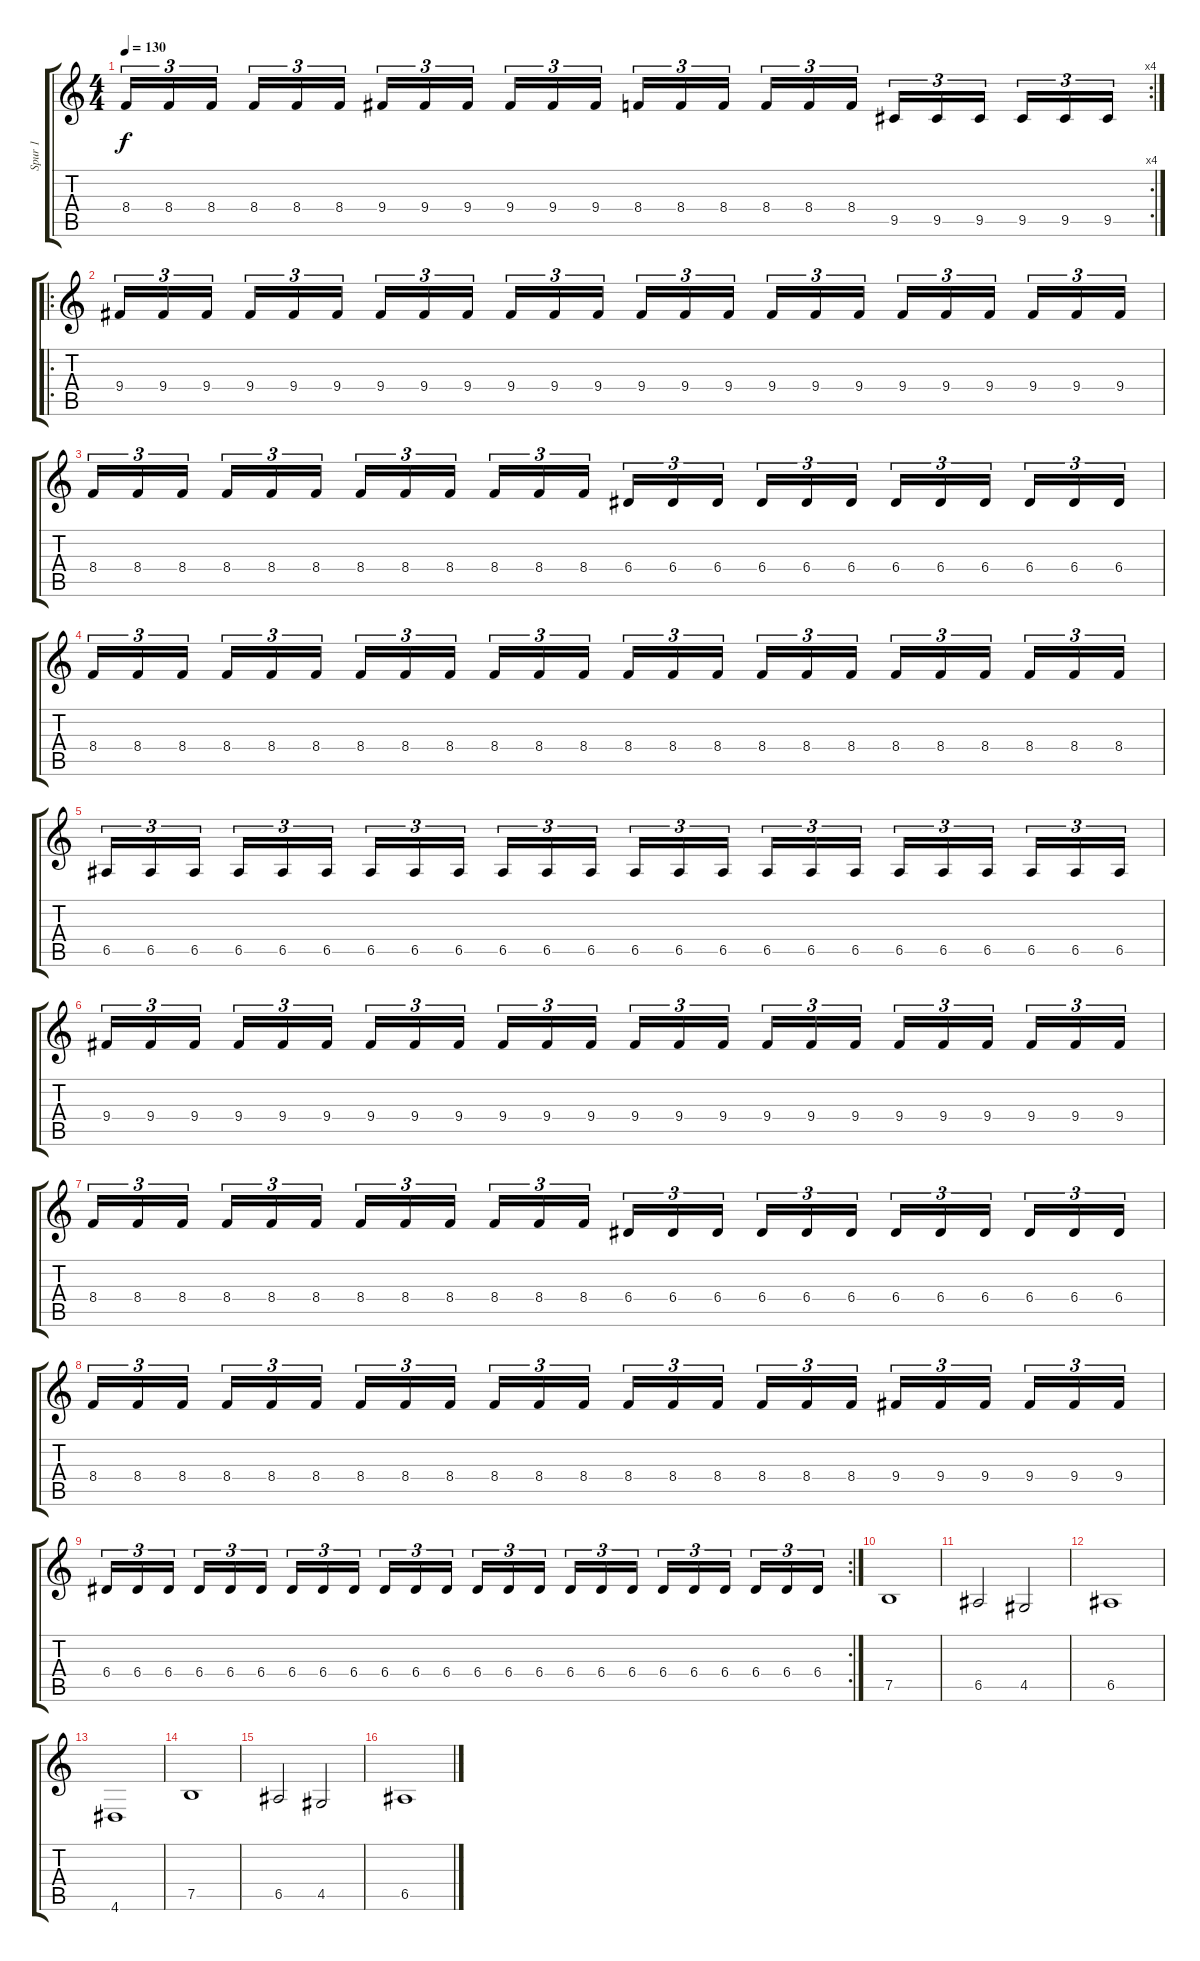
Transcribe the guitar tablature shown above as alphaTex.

\track ("Spur 1" "Spur 1") {instrument distortionguitar}
\staff {score tabs}
\tuning (B3 Gb3 D3 A2 E2 B1) {hide}
\rc 4
\ts (4 4)
\tempo 130
\clef g2
\ks c
8.4.16{tu (3 2) dy f} 8.4.16{tu (3 2)} 8.4.16{tu (3 2)} 8.4.16{tu (3 2)} 8.4.16{tu (3 2)} 8.4.16{tu (3 2)} 9.4.16{tu (3 2)} 9.4.16{tu (3 2)} 9.4.16{tu (3 2)} 9.4.16{tu (3 2)} 9.4.16{tu (3 2)} 9.4.16{tu (3 2)} 8.4.16{tu (3 2)} 8.4.16{tu (3 2)} 8.4.16{tu (3 2)} 8.4.16{tu (3 2)} 8.4.16{tu (3 2)} 8.4.16{tu (3 2)} 9.5.16{tu (3 2)} 9.5.16{tu (3 2)} 9.5.16{tu (3 2)} 9.5.16{tu (3 2)} 9.5.16{tu (3 2)} 9.5.16{tu (3 2)} |
\ro
9.4.16{tu (3 2)} 9.4.16{tu (3 2)} 9.4.16{tu (3 2)} 9.4.16{tu (3 2)} 9.4.16{tu (3 2)} 9.4.16{tu (3 2)} 9.4.16{tu (3 2)} 9.4.16{tu (3 2)} 9.4.16{tu (3 2)} 9.4.16{tu (3 2)} 9.4.16{tu (3 2)} 9.4.16{tu (3 2)} 9.4.16{tu (3 2)} 9.4.16{tu (3 2)} 9.4.16{tu (3 2)} 9.4.16{tu (3 2)} 9.4.16{tu (3 2)} 9.4.16{tu (3 2)} 9.4.16{tu (3 2)} 9.4.16{tu (3 2)} 9.4.16{tu (3 2)} 9.4.16{tu (3 2)} 9.4.16{tu (3 2)} 9.4.16{tu (3 2)} |
8.4.16{tu (3 2)} 8.4.16{tu (3 2)} 8.4.16{tu (3 2)} 8.4.16{tu (3 2)} 8.4.16{tu (3 2)} 8.4.16{tu (3 2)} 8.4.16{tu (3 2)} 8.4.16{tu (3 2)} 8.4.16{tu (3 2)} 8.4.16{tu (3 2)} 8.4.16{tu (3 2)} 8.4.16{tu (3 2)} 6.4.16{tu (3 2)} 6.4.16{tu (3 2)} 6.4.16{tu (3 2)} 6.4.16{tu (3 2)} 6.4.16{tu (3 2)} 6.4.16{tu (3 2)} 6.4.16{tu (3 2)} 6.4.16{tu (3 2)} 6.4.16{tu (3 2)} 6.4.16{tu (3 2)} 6.4.16{tu (3 2)} 6.4.16{tu (3 2)} |
8.4.16{tu (3 2)} 8.4.16{tu (3 2)} 8.4.16{tu (3 2)} 8.4.16{tu (3 2)} 8.4.16{tu (3 2)} 8.4.16{tu (3 2)} 8.4.16{tu (3 2)} 8.4.16{tu (3 2)} 8.4.16{tu (3 2)} 8.4.16{tu (3 2)} 8.4.16{tu (3 2)} 8.4.16{tu (3 2)} 8.4.16{tu (3 2)} 8.4.16{tu (3 2)} 8.4.16{tu (3 2)} 8.4.16{tu (3 2)} 8.4.16{tu (3 2)} 8.4.16{tu (3 2)} 8.4.16{tu (3 2)} 8.4.16{tu (3 2)} 8.4.16{tu (3 2)} 8.4.16{tu (3 2)} 8.4.16{tu (3 2)} 8.4.16{tu (3 2)} |
6.5.16{tu (3 2)} 6.5.16{tu (3 2)} 6.5.16{tu (3 2)} 6.5.16{tu (3 2)} 6.5.16{tu (3 2)} 6.5.16{tu (3 2)} 6.5.16{tu (3 2)} 6.5.16{tu (3 2)} 6.5.16{tu (3 2)} 6.5.16{tu (3 2)} 6.5.16{tu (3 2)} 6.5.16{tu (3 2)} 6.5.16{tu (3 2)} 6.5.16{tu (3 2)} 6.5.16{tu (3 2)} 6.5.16{tu (3 2)} 6.5.16{tu (3 2)} 6.5.16{tu (3 2)} 6.5.16{tu (3 2)} 6.5.16{tu (3 2)} 6.5.16{tu (3 2)} 6.5.16{tu (3 2)} 6.5.16{tu (3 2)} 6.5.16{tu (3 2)} |
9.4.16{tu (3 2)} 9.4.16{tu (3 2)} 9.4.16{tu (3 2)} 9.4.16{tu (3 2)} 9.4.16{tu (3 2)} 9.4.16{tu (3 2)} 9.4.16{tu (3 2)} 9.4.16{tu (3 2)} 9.4.16{tu (3 2)} 9.4.16{tu (3 2)} 9.4.16{tu (3 2)} 9.4.16{tu (3 2)} 9.4.16{tu (3 2)} 9.4.16{tu (3 2)} 9.4.16{tu (3 2)} 9.4.16{tu (3 2)} 9.4.16{tu (3 2)} 9.4.16{tu (3 2)} 9.4.16{tu (3 2)} 9.4.16{tu (3 2)} 9.4.16{tu (3 2)} 9.4.16{tu (3 2)} 9.4.16{tu (3 2)} 9.4.16{tu (3 2)} |
8.4.16{tu (3 2)} 8.4.16{tu (3 2)} 8.4.16{tu (3 2)} 8.4.16{tu (3 2)} 8.4.16{tu (3 2)} 8.4.16{tu (3 2)} 8.4.16{tu (3 2)} 8.4.16{tu (3 2)} 8.4.16{tu (3 2)} 8.4.16{tu (3 2)} 8.4.16{tu (3 2)} 8.4.16{tu (3 2)} 6.4.16{tu (3 2)} 6.4.16{tu (3 2)} 6.4.16{tu (3 2)} 6.4.16{tu (3 2)} 6.4.16{tu (3 2)} 6.4.16{tu (3 2)} 6.4.16{tu (3 2)} 6.4.16{tu (3 2)} 6.4.16{tu (3 2)} 6.4.16{tu (3 2)} 6.4.16{tu (3 2)} 6.4.16{tu (3 2)} |
8.4.16{tu (3 2)} 8.4.16{tu (3 2)} 8.4.16{tu (3 2)} 8.4.16{tu (3 2)} 8.4.16{tu (3 2)} 8.4.16{tu (3 2)} 8.4.16{tu (3 2)} 8.4.16{tu (3 2)} 8.4.16{tu (3 2)} 8.4.16{tu (3 2)} 8.4.16{tu (3 2)} 8.4.16{tu (3 2)} 8.4.16{tu (3 2)} 8.4.16{tu (3 2)} 8.4.16{tu (3 2)} 8.4.16{tu (3 2)} 8.4.16{tu (3 2)} 8.4.16{tu (3 2)} 9.4.16{tu (3 2)} 9.4.16{tu (3 2)} 9.4.16{tu (3 2)} 9.4.16{tu (3 2)} 9.4.16{tu (3 2)} 9.4.16{tu (3 2)} |
\rc 2
6.4.16{tu (3 2)} 6.4.16{tu (3 2)} 6.4.16{tu (3 2)} 6.4.16{tu (3 2)} 6.4.16{tu (3 2)} 6.4.16{tu (3 2)} 6.4.16{tu (3 2)} 6.4.16{tu (3 2)} 6.4.16{tu (3 2)} 6.4.16{tu (3 2)} 6.4.16{tu (3 2)} 6.4.16{tu (3 2)} 6.4.16{tu (3 2)} 6.4.16{tu (3 2)} 6.4.16{tu (3 2)} 6.4.16{tu (3 2)} 6.4.16{tu (3 2)} 6.4.16{tu (3 2)} 6.4.16{tu (3 2)} 6.4.16{tu (3 2)} 6.4.16{tu (3 2)} 6.4.16{tu (3 2)} 6.4.16{tu (3 2)} 6.4.16{tu (3 2)} |
7.5.1 |
6.5.2 4.5.2 |
6.5.1 |
4.6.1 |
7.5.1 |
6.5.2 4.5.2 |
6.5.1
